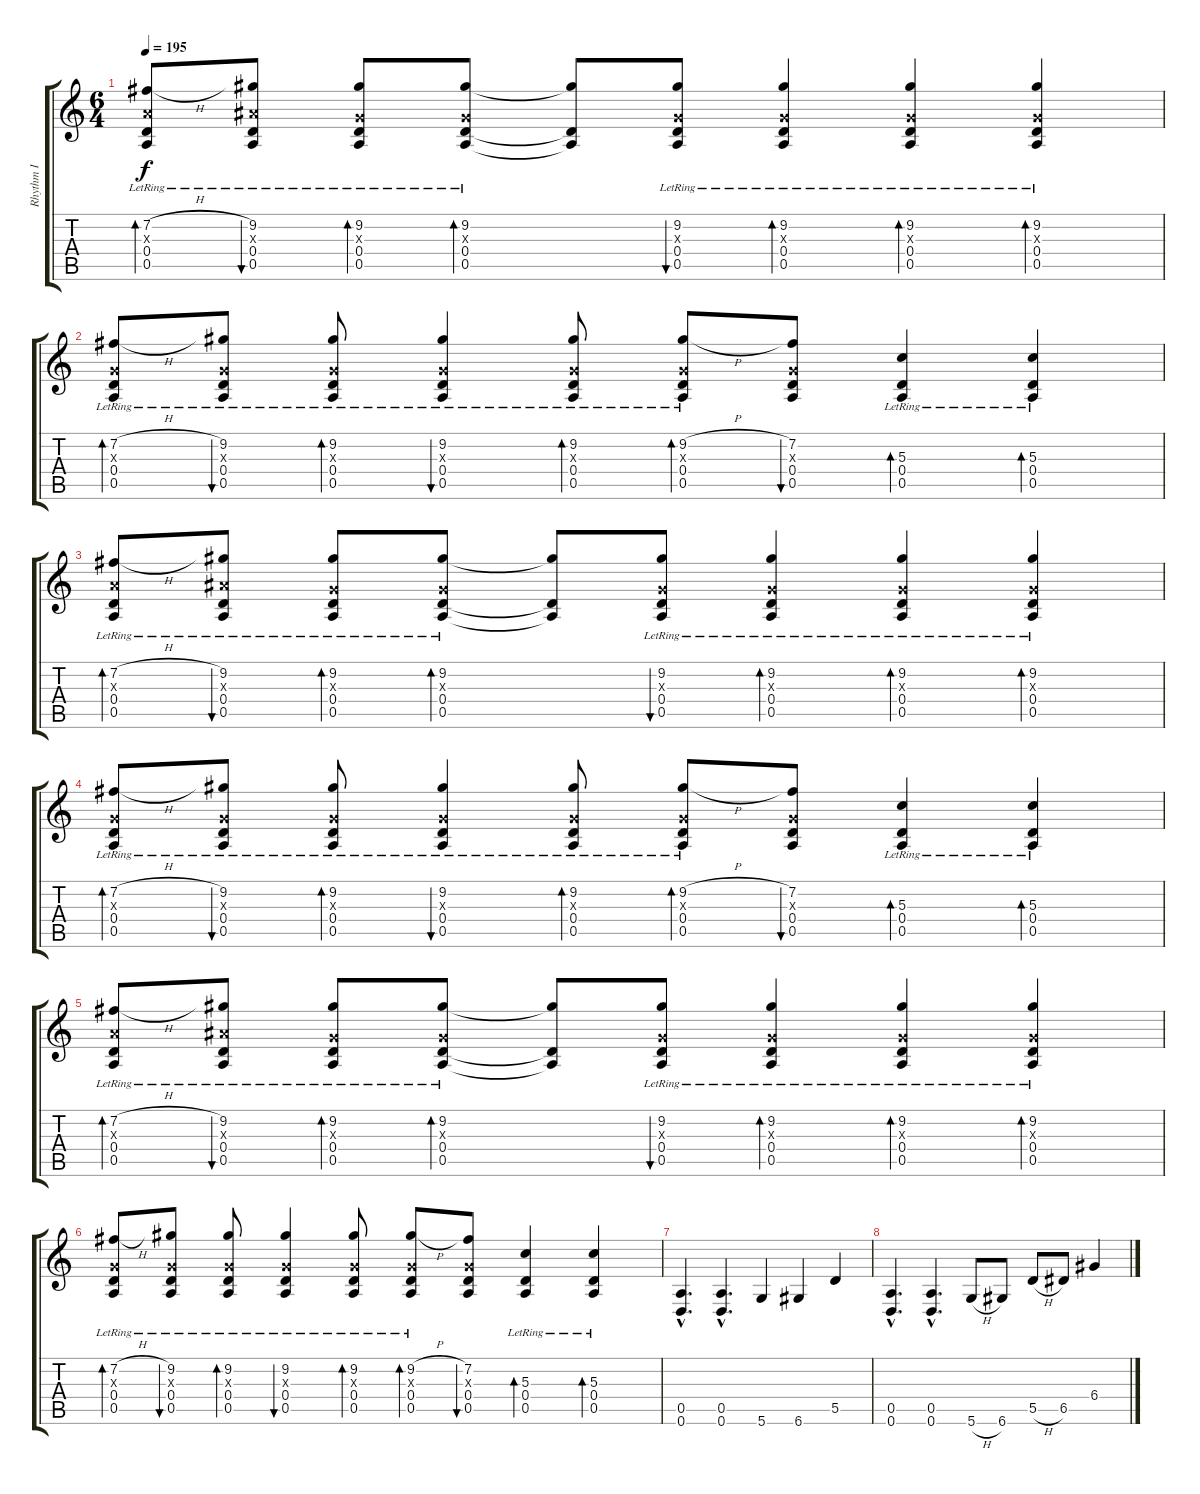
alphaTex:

\track ("Rhythm I" "Rhythm I") {instrument overdrivenguitar}
\staff {score tabs}
\tuning (E4 B3 G3 D3 A2 D2) {hide}
\ts (6 4)
\tempo 195
\clef g2
\ks c
(7.2{h} 2.3{x} 0.4{lr} 0.5{lr}).8{bd 60 dy f} (9.2{lr} 3.3{x} 0.4{lr} 0.5{lr}).8{bu 60} (9.2{lr} 0.3{x} 0.4{lr} 0.5{lr}).8{bd 60} (9.2{lr} 0.3{x} 0.4{lr} 0.5{lr}).8{bd 60} (9.2{t} 0.4{t} 0.5{t}).8 (9.2{lr} 0.3{x} 0.4{lr} 0.5{lr}).8{bu 60} (9.2{lr} 0.3{x} 0.4{lr} 0.5{lr}).4{bd 60} (9.2{lr} 0.3{x} 0.4{lr} 0.5{lr}).4{bd 60} (9.2{lr} 0.3{x} 0.4{lr} 0.5{lr}).4{bd 60} |
(7.2{h} 0.3{x} 0.4{lr} 0.5{lr}).8{bd 60} (9.2{lr} 0.3{x} 0.4{lr} 0.5{lr}).8{bu 60} (9.2{lr} 0.3{x} 0.4{lr} 0.5{lr}).8{bd 60} (9.2{lr} 0.3{x} 0.4{lr} 0.5{lr}).4{bu 60} (9.2{lr} 0.3{x} 0.4{lr} 0.5{lr}).8{bd 60} (9.2{h} 0.3{x} 0.4{lr} 0.5{lr}).8{bd 60} (7.2 0.3{x} 0.4 0.5).8{bu 60} (5.3{lr} 0.4{lr} 0.5{lr}).4{bd 60} (5.3{lr} 0.4{lr} 0.5{lr}).4{bd 60} |
(7.2{h} 2.3{x} 0.4{lr} 0.5{lr}).8{bd 60} (9.2{lr} 3.3{x} 0.4{lr} 0.5{lr}).8{bu 60} (9.2{lr} 0.3{x} 0.4{lr} 0.5{lr}).8{bd 60} (9.2{lr} 0.3{x} 0.4{lr} 0.5{lr}).8{bd 60} (9.2{t} 0.4{t} 0.5{t}).8 (9.2{lr} 0.3{x} 0.4{lr} 0.5{lr}).8{bu 60} (9.2{lr} 0.3{x} 0.4{lr} 0.5{lr}).4{bd 60} (9.2{lr} 0.3{x} 0.4{lr} 0.5{lr}).4{bd 60} (9.2{lr} 0.3{x} 0.4{lr} 0.5{lr}).4{bd 60} |
(7.2{h} 0.3{x} 0.4{lr} 0.5{lr}).8{bd 60} (9.2{lr} 0.3{x} 0.4{lr} 0.5{lr}).8{bu 60} (9.2{lr} 0.3{x} 0.4{lr} 0.5{lr}).8{bd 60} (9.2{lr} 0.3{x} 0.4{lr} 0.5{lr}).4{bu 60} (9.2{lr} 0.3{x} 0.4{lr} 0.5{lr}).8{bd 60} (9.2{h} 0.3{x} 0.4{lr} 0.5{lr}).8{bd 60} (7.2 0.3{x} 0.4 0.5).8{bu 60} (5.3{lr} 0.4{lr} 0.5{lr}).4{bd 60} (5.3{lr} 0.4{lr} 0.5{lr}).4{bd 60} |
(7.2{h} 2.3{x} 0.4{lr} 0.5{lr}).8{bd 60} (9.2{lr} 3.3{x} 0.4{lr} 0.5{lr}).8{bu 60} (9.2{lr} 0.3{x} 0.4{lr} 0.5{lr}).8{bd 60} (9.2{lr} 0.3{x} 0.4{lr} 0.5{lr}).8{bd 60} (9.2{t} 0.4{t} 0.5{t}).8 (9.2{lr} 0.3{x} 0.4{lr} 0.5{lr}).8{bu 60} (9.2{lr} 0.3{x} 0.4{lr} 0.5{lr}).4{bd 60} (9.2{lr} 0.3{x} 0.4{lr} 0.5{lr}).4{bd 60} (9.2{lr} 0.3{x} 0.4{lr} 0.5{lr}).4{bd 60} |
(7.2{h} 0.3{x} 0.4{lr} 0.5{lr}).8{bd 60} (9.2{lr} 0.3{x} 0.4{lr} 0.5{lr}).8{bu 60} (9.2{lr} 0.3{x} 0.4{lr} 0.5{lr}).8{bd 60} (9.2{lr} 0.3{x} 0.4{lr} 0.5{lr}).4{bu 60} (9.2{lr} 0.3{x} 0.4{lr} 0.5{lr}).8{bd 60} (9.2{h} 0.3{x} 0.4{lr} 0.5{lr}).8{bd 60} (7.2 0.3{x} 0.4 0.5).8{bu 60} (5.3{lr} 0.4{lr} 0.5{lr}).4{bd 60} (5.3{lr} 0.4{lr} 0.5{lr}).4{bd 60} |
(0.5{hac} 0.6{hac}).4{d} (0.5{hac} 0.6{hac}).4{d} 5.6.4 6.6.4 5.5.4 |
(0.5{hac} 0.6{hac}).4{d} (0.5{hac} 0.6{hac}).4{d} 5.6{h}.8 6.6.8 5.5{h}.8 6.5.8 6.4.4
